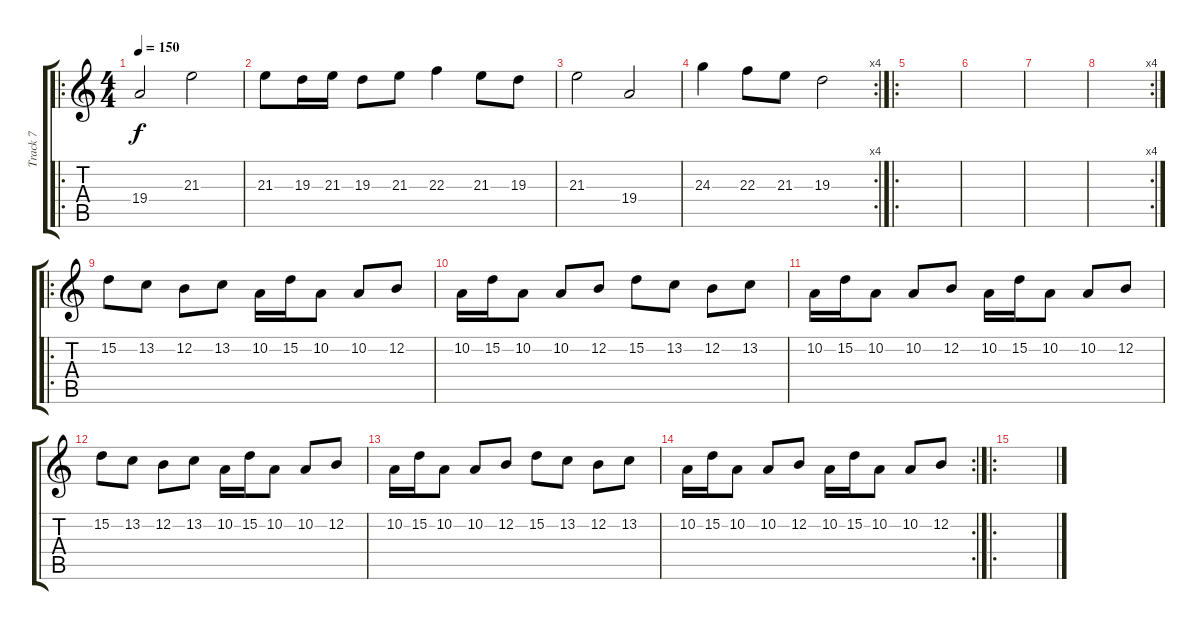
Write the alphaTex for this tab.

\track ("Track 7" "Track 7") {instrument bagpipe}
\staff {score tabs}
\tuning (E4 B3 G3 D3 A2 E2) {hide}
\ro
\ts (4 4)
\tempo 150
\clef g2
\ks c
19.4.2{dy f} 21.3.2 |
21.3.8 19.3.16 21.3.16 19.3.8 21.3.8 22.3.4 21.3.8 19.3.8 |
21.3.2 19.4.2 |
\rc 4
24.3.4 22.3.8 21.3.8 19.3.2 |
\ro
|
|
|
\rc 4
|
\ro
15.2.8 13.2.8 12.2.8 13.2.8 10.2.16 15.2.16 10.2.8 10.2.8 12.2.8 |
10.2.16 15.2.16 10.2.8 10.2.8 12.2.8 15.2.8 13.2.8 12.2.8 13.2.8 |
10.2.16 15.2.16 10.2.8 10.2.8 12.2.8 10.2.16 15.2.16 10.2.8 10.2.8 12.2.8 |
15.2.8 13.2.8 12.2.8 13.2.8 10.2.16 15.2.16 10.2.8 10.2.8 12.2.8 |
10.2.16 15.2.16 10.2.8 10.2.8 12.2.8 15.2.8 13.2.8 12.2.8 13.2.8 |
\rc 2
10.2.16 15.2.16 10.2.8 10.2.8 12.2.8 10.2.16 15.2.16 10.2.8 10.2.8 12.2.8 |
\ro
